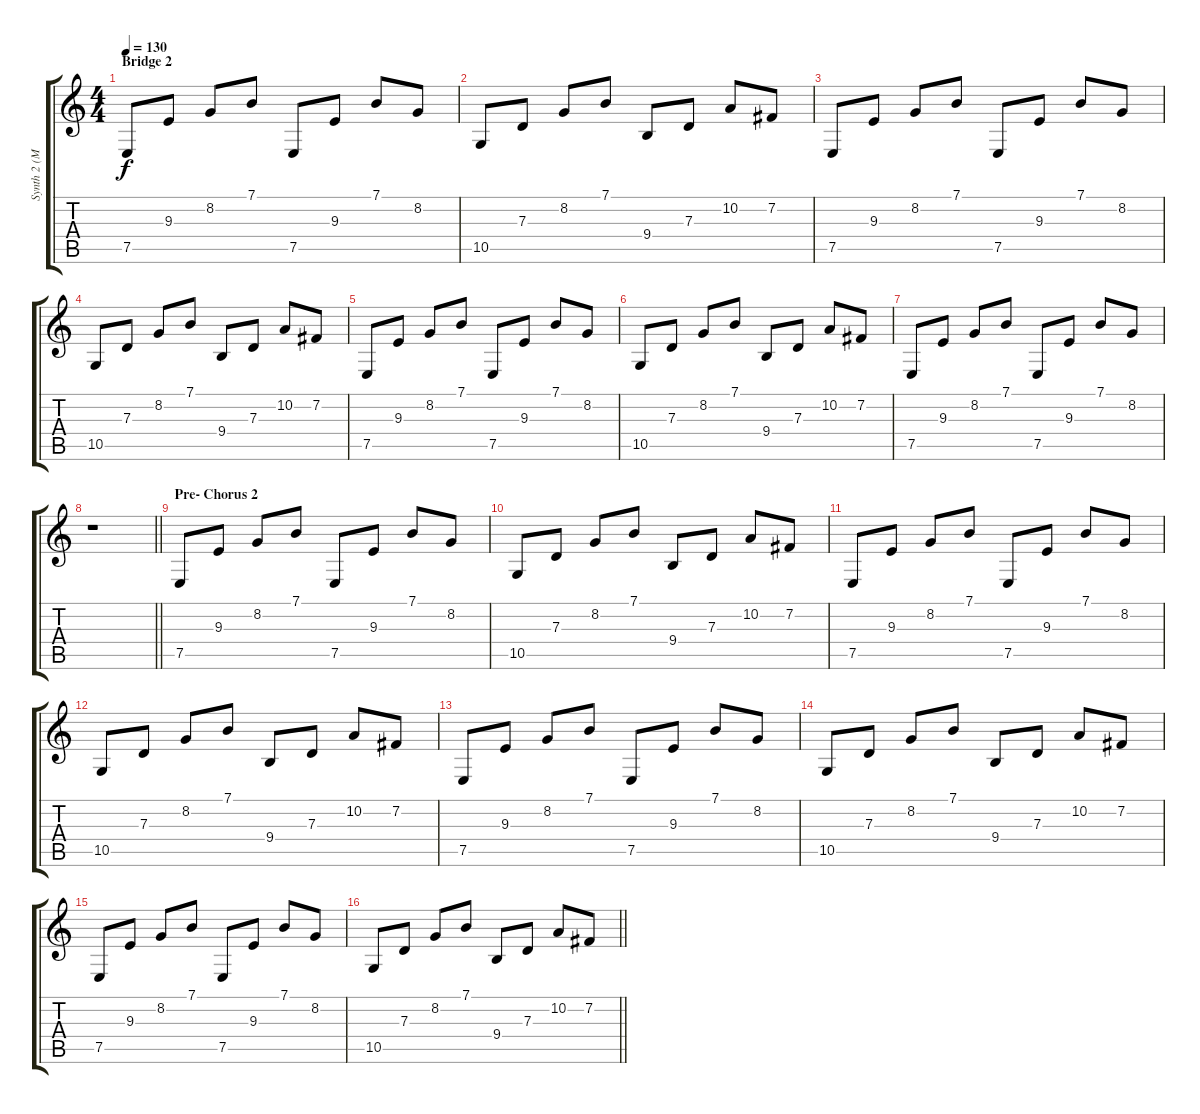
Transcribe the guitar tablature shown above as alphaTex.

\track ("Synth 2 (Main Riff FX)" "Synth 2 (M") {instrument lead2sawtooth}
\staff {score tabs}
\tuning (E4 B3 G3 D3 A2 E2) {hide}
\ts (4 4)
\section ("" "Bridge 2")
\tempo 130
\clef g2
\ks c
7.5.8{dy f} 9.3.8 8.2.8 7.1.8 7.5.8 9.3.8 7.1.8 8.2.8 |
10.5.8 7.3.8 8.2.8 7.1.8 9.4.8 7.3.8 10.2.8 7.2.8 |
7.5.8 9.3.8 8.2.8 7.1.8 7.5.8 9.3.8 7.1.8 8.2.8 |
10.5.8 7.3.8 8.2.8 7.1.8 9.4.8 7.3.8 10.2.8 7.2.8 |
7.5.8 9.3.8 8.2.8 7.1.8 7.5.8 9.3.8 7.1.8 8.2.8 |
10.5.8 7.3.8 8.2.8 7.1.8 9.4.8 7.3.8 10.2.8 7.2.8 |
7.5.8 9.3.8 8.2.8 7.1.8 7.5.8 9.3.8 7.1.8 8.2.8 |
\barLineRight lightlight
r.1 |
\section ("" "Pre- Chorus 2")
7.5.8 9.3.8 8.2.8 7.1.8 7.5.8 9.3.8 7.1.8 8.2.8 |
10.5.8 7.3.8 8.2.8 7.1.8 9.4.8 7.3.8 10.2.8 7.2.8 |
7.5.8 9.3.8 8.2.8 7.1.8 7.5.8 9.3.8 7.1.8 8.2.8 |
10.5.8 7.3.8 8.2.8 7.1.8 9.4.8 7.3.8 10.2.8 7.2.8 |
7.5.8 9.3.8 8.2.8 7.1.8 7.5.8 9.3.8 7.1.8 8.2.8 |
10.5.8 7.3.8 8.2.8 7.1.8 9.4.8 7.3.8 10.2.8 7.2.8 |
7.5.8 9.3.8 8.2.8 7.1.8 7.5.8 9.3.8 7.1.8 8.2.8 |
\barLineRight lightlight
10.5.8 7.3.8 8.2.8 7.1.8 9.4.8 7.3.8 10.2.8 7.2.8
